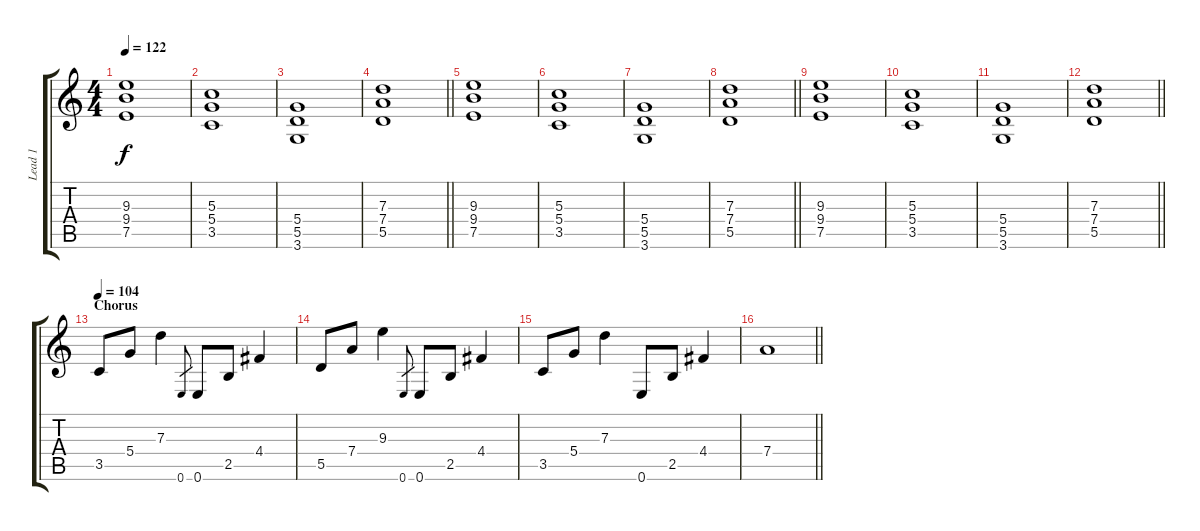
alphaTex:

\track ("Lead 1" "Lead 1") {instrument overdrivenguitar}
\staff {score tabs}
\tuning (E4 B3 G3 D3 A2 E2) {hide}
\ts (4 4)
\tempo 122
\clef g2
\ks c
(9.3 9.4 7.5).1{dy f} |
(5.3 5.4 3.5).1 |
(5.4 5.5 3.6).1 |
\barLineRight lightlight
(7.3 7.4 5.5).1 |
(9.3 9.4 7.5).1 |
(5.3 5.4 3.5).1 |
(5.4 5.5 3.6).1 |
\barLineRight lightlight
(7.3 7.4 5.5).1 |
(9.3 9.4 7.5).1 |
(5.3 5.4 3.5).1 |
(5.4 5.5 3.6).1 |
\barLineRight lightlight
(7.3 7.4 5.5).1 |
\section ("" "Chorus")
\tempo 104
3.5.8{volume 13} 5.4.8 7.3.4 0.6.8{gr} 0.6.8 2.5.8 4.4.4 |
5.5.8 7.4.8 9.3.4 0.6.8{gr} 0.6.8 2.5.8 4.4.4 |
3.5.8 5.4.8 7.3.4 0.6.8 2.5.8 4.4.4 |
\barLineRight lightlight
7.4.1
